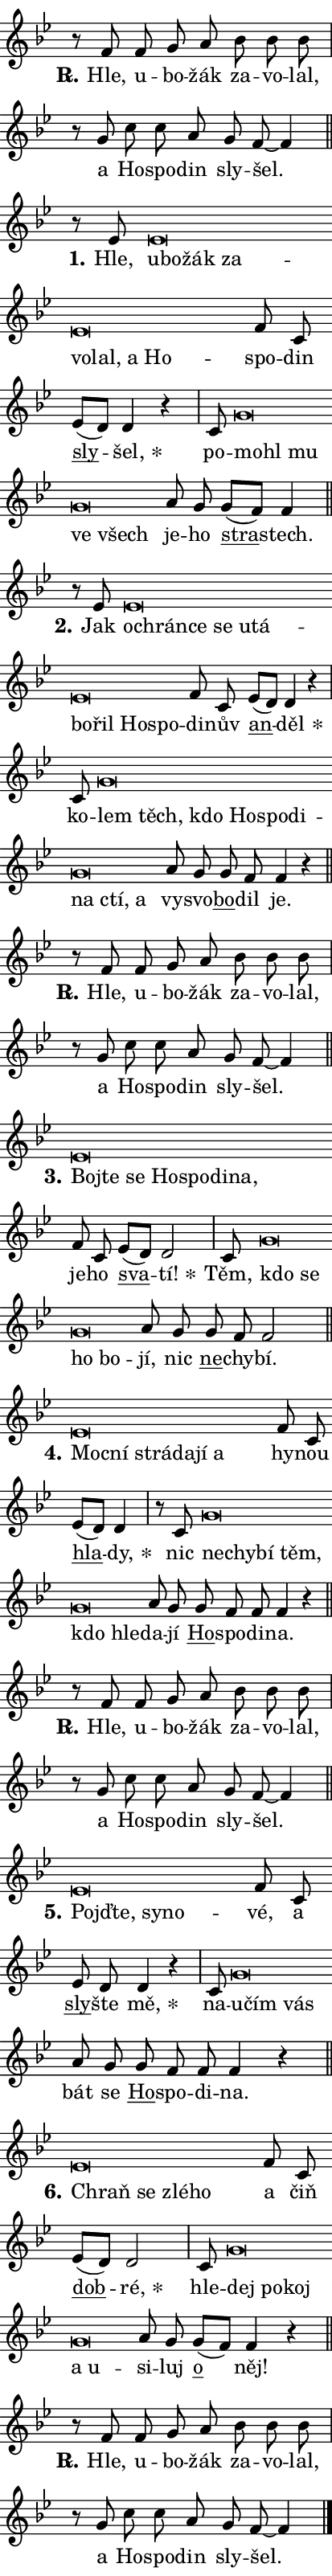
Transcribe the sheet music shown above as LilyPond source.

\version "2.22.1"
\header { tagline = "" }
\paper {
  indent = 0\cm
  top-margin = 0\cm
  right-margin = 0\cm
  bottom-margin = 0\cm
  left-margin = 0\cm
  paper-width = 7\cm
  page-breaking = #ly:one-page-breaking
  system-system-spacing.basic-distance = #11
  score-system-spacing.basic-distance = #11
  ragged-last = ##f
}


%% Author: Thomas Morley
%% https://lists.gnu.org/archive/html/lilypond-user/2020-05/msg00002.html
#(define (line-position grob)
"Returns position of @var[grob} in current system:
   @code{'start}, if at first time-step
   @code{'end}, if at last time-step
   @code{'middle} otherwise
"
  (let* ((col (ly:item-get-column grob))
         (ln (ly:grob-object col 'left-neighbor))
         (rn (ly:grob-object col 'right-neighbor))
         (col-to-check-left (if (ly:grob? ln) ln col))
         (col-to-check-right (if (ly:grob? rn) rn col))
         (break-dir-left
           (and
             (ly:grob-property col-to-check-left 'non-musical #f)
             (ly:item-break-dir col-to-check-left)))
         (break-dir-right
           (and
             (ly:grob-property col-to-check-right 'non-musical #f)
             (ly:item-break-dir col-to-check-right))))
        (cond ((eqv? 1 break-dir-left) 'start)
              ((eqv? -1 break-dir-right) 'end)
              (else 'middle))))

#(define (tranparent-at-line-position vctor)
  (lambda (grob)
  "Relying on @code{line-position} select the relevant enry from @var{vctor}.
Used to determine transparency,"
    (case (line-position grob)
      ((end) (not (vector-ref vctor 0)))
      ((middle) (not (vector-ref vctor 1)))
      ((start) (not (vector-ref vctor 2))))))

noteHeadBreakVisibility =
#(define-music-function (break-visibility)(vector?)
"Makes @code{NoteHead}s transparent relying on @var{break-visibility}"
#{
  \override NoteHead.transparent =
    #(tranparent-at-line-position break-visibility)
#})

#(define delete-ledgers-for-transparent-note-heads
  (lambda (grob)
    "Reads whether a @code{NoteHead} is transparent.
If so this @code{NoteHead} is removed from @code{'note-heads} from
@var{grob}, which is supposed to be @code{LedgerLineSpanner}.
As a result ledgers are not printed for this @code{NoteHead}"
    (let* ((nhds-array (ly:grob-object grob 'note-heads))
           (nhds-list
             (if (ly:grob-array? nhds-array)
                 (ly:grob-array->list nhds-array)
                 '()))
           ;; Relies on the transparent-property being done before
           ;; Staff.LedgerLineSpanner.after-line-breaking is executed.
           ;; This is fragile ...
           (to-keep
             (remove
               (lambda (nhd)
                 (ly:grob-property nhd 'transparent #f))
               nhds-list)))
      ;; TODO find a better method to iterate over grob-arrays, similiar
      ;; to filter/remove etc for lists
      ;; For now rebuilt from scratch
      (set! (ly:grob-object grob 'note-heads)  '())
      (for-each
        (lambda (nhd)
          (ly:pointer-group-interface::add-grob grob 'note-heads nhd))
        to-keep))))

hideNotes = {
  \noteHeadBreakVisibility #begin-of-line-visible
}
unHideNotes = {
  \noteHeadBreakVisibility #all-visible
}

% work-around for resetting accidentals
% https://lilypond.org/doc/v2.23/Documentation/notation/displaying-rhythms#unmetered-music
cadenzaMeasure = {
  \cadenzaOff
  \partial 1024 s1024
  \cadenzaOn
}

#(define-markup-command (accent layout props text) (markup?)
  "Underline accented syllable"
  (interpret-markup layout props
    #{\markup \override #'(offset . 4.3) \underline { #text }#}))

responsum = \markup \concat {
  "R" \hspace #-1.05 \path #0.1 #'((moveto 0 0.07) (lineto 0.9 0.8)) \hspace #0.05 "."
}

\layout {
    \context {
        \Staff
        \remove "Time_signature_engraver"
        \override LedgerLineSpanner.after-line-breaking = #delete-ledgers-for-transparent-note-heads
    }
    \context {
        \Voice {
            \override NoteHead.output-attributes = #'((class . "notehead"))
            \override Hairpin.height = #0.55
        }
    }
    \context {
        \Lyrics {
            \override StanzaNumber.output-attributes = #'((class . "stanzanumber"))
            \override LyricSpace.minimum-distance = #0.9
            \override LyricText.font-name = #"TeX Gyre Schola"
            \override LyricText.font-size = 1
            \override StanzaNumber.font-name = #"TeX Gyre Schola Bold"
            \override StanzaNumber.font-size = 1
        }
    }
}

% magnetic-lyrics.ily
%
%   written by
%     Jean Abou Samra <jean@abou-samra.fr>
%     Werner Lemberg <wl@gnu.org>
%
%   adapted by
%     Jiri Hon <jiri.hon@gmail.com>
%
% Version 2022-Apr-15

% https://www.mail-archive.com/lilypond-user@gnu.org/msg149350.html

#(define (Left_hyphen_pointer_engraver context)
   "Collect syllable-hyphen-syllable occurrences in lyrics and store
them in properties.  This engraver only looks to the left.  For
example, if the lyrics input is @code{foo -- bar}, it does the
following.

@itemize @bullet
@item
Set the @code{text} property of the @code{LyricHyphen} grob between
@q{foo} and @q{bar} to @code{foo}.

@item
Set the @code{left-hyphen} property of the @code{LyricText} grob with
text @q{foo} to the @code{LyricHyphen} grob between @q{foo} and
@q{bar}.
@end itemize

Use this auxiliary engraver in combination with the
@code{lyric-@/text::@/apply-@/magnetic-@/offset!} hook."
   (let ((hyphen #f)
         (text #f))
     (make-engraver
      (acknowledgers
       ((lyric-syllable-interface engraver grob source-engraver)
        (set! text grob)))
      (end-acknowledgers
       ((lyric-hyphen-interface engraver grob source-engraver)
        ;(when (not (grob::has-interface grob 'lyric-space-interface))
          (set! hyphen grob)));)
      ((stop-translation-timestep engraver)
       (when (and text hyphen)
         (ly:grob-set-object! text 'left-hyphen hyphen))
       (set! text #f)
       (set! hyphen #f)))))

#(define (lyric-text::apply-magnetic-offset! grob)
   "If the space between two syllables is less than the value in
property @code{LyricText@/.details@/.squash-threshold}, move the right
syllable to the left so that it gets concatenated with the left
syllable.

Use this function as a hook for
@code{LyricText@/.after-@/line-@/breaking} if the
@code{Left_@/hyphen_@/pointer_@/engraver} is active."
   (let ((hyphen (ly:grob-object grob 'left-hyphen #f)))
     (when hyphen
       (let ((left-text (ly:spanner-bound hyphen LEFT)))
         (when (grob::has-interface left-text 'lyric-syllable-interface)
           (let* ((common (ly:grob-common-refpoint grob left-text X))
                  (this-x-ext (ly:grob-extent grob common X))
                  (left-x-ext
                   (begin
                     ;; Trigger magnetism for left-text.
                     (ly:grob-property left-text 'after-line-breaking)
                     (ly:grob-extent left-text common X)))
                  ;; `delta` is the gap width between two syllables.
                  (delta (- (interval-start this-x-ext)
                            (interval-end left-x-ext)))
                  (details (ly:grob-property grob 'details))
                  (threshold (assoc-get 'squash-threshold details 0.2)))
             (when (< delta threshold)
               (let* (;; We have to manipulate the input text so that
                      ;; ligatures crossing syllable boundaries are not
                      ;; disabled.  For languages based on the Latin
                      ;; script this is essentially a beautification.
                      ;; However, for non-Western scripts it can be a
                      ;; necessity.
                      (lt (ly:grob-property left-text 'text))
                      (rt (ly:grob-property grob 'text))
                      (is-space (grob::has-interface hyphen 'lyric-space-interface))
                      (space (if is-space " " ""))
                      (space-markup (grob-interpret-markup grob " "))
                      (space-size (interval-length (ly:stencil-extent space-markup X)))
                      (extra-delta (if is-space space-size 0))
                      ;; Append new syllable.
                      (ltrt-space (if (and (string? lt) (string? rt))
                                (string-append lt space rt)
                                (make-concat-markup (list lt space rt))))
                      ;; Right-align `ltrt` to the right side.
                      (ltrt-space-markup (grob-interpret-markup
                               grob
                               (make-translate-markup
                                (cons (interval-length this-x-ext) 0)
                                (make-right-align-markup ltrt-space)))))
                 (begin
                   ;; Don't print `left-text`.
                   (ly:grob-set-property! left-text 'stencil #f)
                   ;; Set text and stencil (which holds all collected
                   ;; syllables so far) and shift it to the left.
                   (ly:grob-set-property! grob 'text ltrt-space)
                   (ly:grob-set-property! grob 'stencil ltrt-space-markup)
                   (ly:grob-translate-axis! grob (- (- delta extra-delta)) X))))))))))


#(define (lyric-hyphen::displace-bounds-first grob)
   ;; Make very sure this callback isn't triggered too early.
   (let ((left (ly:spanner-bound grob LEFT))
         (right (ly:spanner-bound grob RIGHT)))
     (ly:grob-property left 'after-line-breaking)
     (ly:grob-property right 'after-line-breaking)
     (ly:lyric-hyphen::print grob)))

squashThreshold = #0.4

\layout {
  \context {
    \Lyrics
    \consists #Left_hyphen_pointer_engraver
    \override LyricText.after-line-breaking =
      #lyric-text::apply-magnetic-offset!
    \override LyricHyphen.stencil = #lyric-hyphen::displace-bounds-first
    \override LyricText.details.squash-threshold = \squashThreshold
    \override LyricHyphen.minimum-distance = 0
    \override LyricHyphen.minimum-length = \squashThreshold
  }
}

squash = \override LyricText.details.squash-threshold = 9999
unSquash = \override LyricText.details.squash-threshold = \squashThreshold

left = \override LyricText.self-alignment-X = #LEFT
unLeft = \revert LyricText.self-alignment-X

starOffset = #(lambda (grob) 
                (let ((x_offset (ly:self-alignment-interface::aligned-on-x-parent grob)))
                  (if (= x_offset 0) 0 (+ x_offset 1.2))))

star = #(define-music-function (syllable)(string?)
"Append star separator at the end of a syllable"
#{
  \once \override LyricText.X-offset = #starOffset
  \lyricmode { \markup {
    #syllable
    \override #'((font-name . "TeX Gyre Schola Bold")) \hspace #0.2 \lower #0.65 \larger "*"
  } }
#})

starAccent = #(define-music-function (syllable)(string?)
"Append star separator at the end of a syllable and make accent"
#{
  \once \override LyricText.X-offset = #starOffset
  \lyricmode { \markup {
    \accent #syllable
    \override #'((font-name . "TeX Gyre Schola Bold")) \hspace #0.2 \lower #0.65 \larger "*"
  } }
#})

breath = #(define-music-function (syllable)(string?)
"Append breathing indicator at the end of a syllable"
#{
  \lyricmode { \markup { #syllable "+" } }
#})

optionalBreath = #(define-music-function (syllable)(string?)
"Append optional breathing indicator at the end of a syllable"
#{
  \lyricmode { \markup { #syllable "(+)" } }
#})


\score {
    <<
        \new Voice = "melody" { \cadenzaOn \key bes \major \relative { r8 f' f g a bes bes bes \cadenzaMeasure \bar "|" r g c c a g f~ f4 \cadenzaMeasure \bar "||" \break }
\relative { r8 es'8 es\breve*1/16 \hideNotes \breve*1/16 \bar "" \breve*1/16 \bar "" \breve*1/16 \bar "" \breve*1/16 \bar "" \breve*1/16 \bar "" \breve*1/16 \breve*1/16 \bar "" \unHideNotes f8 c \bar "" es[( d)] d4 r \cadenzaMeasure \bar "|" c8 g'\breve*1/16 \hideNotes \breve*1/16 \bar "" \breve*1/16 \bar "" \breve*1/16 \breve*1/16 \bar "" \unHideNotes a8 g \bar "" g[( f)] f4 \cadenzaMeasure \bar "||" \break }
\relative { r8 es'8 es\breve*1/16 \hideNotes \breve*1/16 \bar "" \breve*1/16 \bar "" \breve*1/16 \bar "" \breve*1/16 \bar "" \breve*1/16 \bar "" \breve*1/16 \bar "" \breve*1/16 \bar "" \breve*1/16 \breve*1/16 \bar "" \unHideNotes f8 c \bar "" es[( d)] d4 r \cadenzaMeasure \bar "|" c8 g'\breve*1/16 \hideNotes \breve*1/16 \bar "" \breve*1/16 \bar "" \breve*1/16 \bar "" \breve*1/16 \bar "" \breve*1/16 \bar "" \breve*1/16 \bar "" \breve*1/16 \breve*1/16 \bar "" \unHideNotes a8 g \bar "" g f f4 r \cadenzaMeasure \bar "||" \break }
\relative { r8 f' f g a bes bes bes \cadenzaMeasure \bar "|" r g c c a g f~ f4 \cadenzaMeasure \bar "||" \break }
\relative { es'\breve*1/16 \hideNotes \breve*1/16 \bar "" \breve*1/16 \bar "" \breve*1/16 \bar "" \breve*1/16 \bar "" \breve*1/16 \breve*1/16 \bar "" \unHideNotes f8 c \bar "" es[( d)] d2 \cadenzaMeasure \bar "|" c8 g'\breve*1/16 \hideNotes \breve*1/16 \bar "" \breve*1/16 \breve*1/16 \bar "" \unHideNotes a8 g \bar "" g f f2 \cadenzaMeasure \bar "||" \break }
\relative { es'\breve*1/16 \hideNotes \breve*1/16 \bar "" \breve*1/16 \bar "" \breve*1/16 \bar "" \breve*1/16 \breve*1/16 \bar "" \unHideNotes f8 c \bar "" es[( d)] d4 \cadenzaMeasure \bar "|" r8 c8 g'\breve*1/16 \hideNotes \breve*1/16 \bar "" \breve*1/16 \bar "" \breve*1/16 \bar "" \breve*1/16 \breve*1/16 \bar "" \unHideNotes a8 g \bar "" g f f f4 r \cadenzaMeasure \bar "||" \break }
\relative { r8 f' f g a bes bes bes \cadenzaMeasure \bar "|" r g c c a g f~ f4 \cadenzaMeasure \bar "||" \break }
\relative { es'\breve*1/16 \hideNotes \breve*1/16 \bar "" \breve*1/16 \breve*1/16 \bar "" \unHideNotes f8 c \bar "" es d d4 r \cadenzaMeasure \bar "|" c8 g'\breve*1/16 \hideNotes \breve*1/16 \breve*1/16 \bar "" \unHideNotes a8 g \bar "" g f f f4 r \cadenzaMeasure \bar "||" \break }
\relative { es'\breve*1/16 \hideNotes \breve*1/16 \bar "" \breve*1/16 \breve*1/16 \bar "" \unHideNotes f8 c \bar "" es[( d)] d2 \cadenzaMeasure \bar "|" c8 g'\breve*1/16 \hideNotes \breve*1/16 \bar "" \breve*1/16 \bar "" \breve*1/16 \breve*1/16 \bar "" \unHideNotes a8 g \bar "" g[( f)] f4 r \cadenzaMeasure \bar "||" \break }
\relative { r8 f' f g a bes bes bes \cadenzaMeasure \bar "|" r g c c a g f~ f4 \cadenzaMeasure \bar "||" \break } \bar "|." }
        \new Lyrics \lyricsto "melody" { \lyricmode { \set stanza = \responsum
Hle, u -- bo -- žák za -- vo -- lal, a Ho -- spo -- din sly -- šel.
\set stanza = "1."
Hle, \left u -- \squash bo -- žák za -- vo -- lal, a Ho -- \unLeft \unSquash spo -- din \markup \accent sly -- \star šel, po -- \left mo -- \squash hl mu ve všech \unLeft \unSquash je -- ho \markup \accent stra -- stech.
\set stanza = "2."
Jak \left o -- \squash chrán -- ce se u -- tá -- bo -- řil Ho -- spo -- \unLeft \unSquash di -- nův \markup \accent an -- \star děl ko -- \left lem \squash těch, kdo Ho -- spo -- di -- na ctí, a \unLeft \unSquash vy -- svo -- \markup \accent bo -- dil je.
\set stanza = \responsum
Hle, u -- bo -- žák za -- vo -- lal, a Ho -- spo -- din sly -- šel.
\set stanza = "3."
\left Boj -- \squash te se Ho -- spo -- di -- na, \unLeft \unSquash je -- ho \markup \accent sva -- \star tí! Těm, \left kdo \squash se ho bo -- \unLeft \unSquash jí, nic \markup \accent ne -- chy -- bí.
\set stanza = "4."
\left Moc -- \squash ní strá -- da -- jí a \unLeft \unSquash hy -- nou \markup \accent hla -- \star dy, nic \left ne -- \squash chy -- bí těm, kdo hle -- \unLeft \unSquash da -- jí \markup \accent Ho -- spo -- di -- na.
\set stanza = \responsum
Hle, u -- bo -- žák za -- vo -- lal, a Ho -- spo -- din sly -- šel.
\set stanza = "5."
\left Pojď -- \squash te, sy -- no -- \unLeft \unSquash vé, a \markup \accent sly -- šte \star mě, na -- \left u -- \squash čím vás \unLeft \unSquash bát se \markup \accent Ho -- spo -- di -- na.
\set stanza = "6."
\left Chraň \squash se zlé -- ho \unLeft \unSquash a čiň \markup \accent dob -- \star ré, hle -- \left dej \squash po -- koj a u -- \unLeft \unSquash si -- luj \markup \accent o něj!
\set stanza = \responsum
Hle, u -- bo -- žák za -- vo -- lal, a Ho -- spo -- din sly -- šel. } }
    >>
    \layout {}
}
